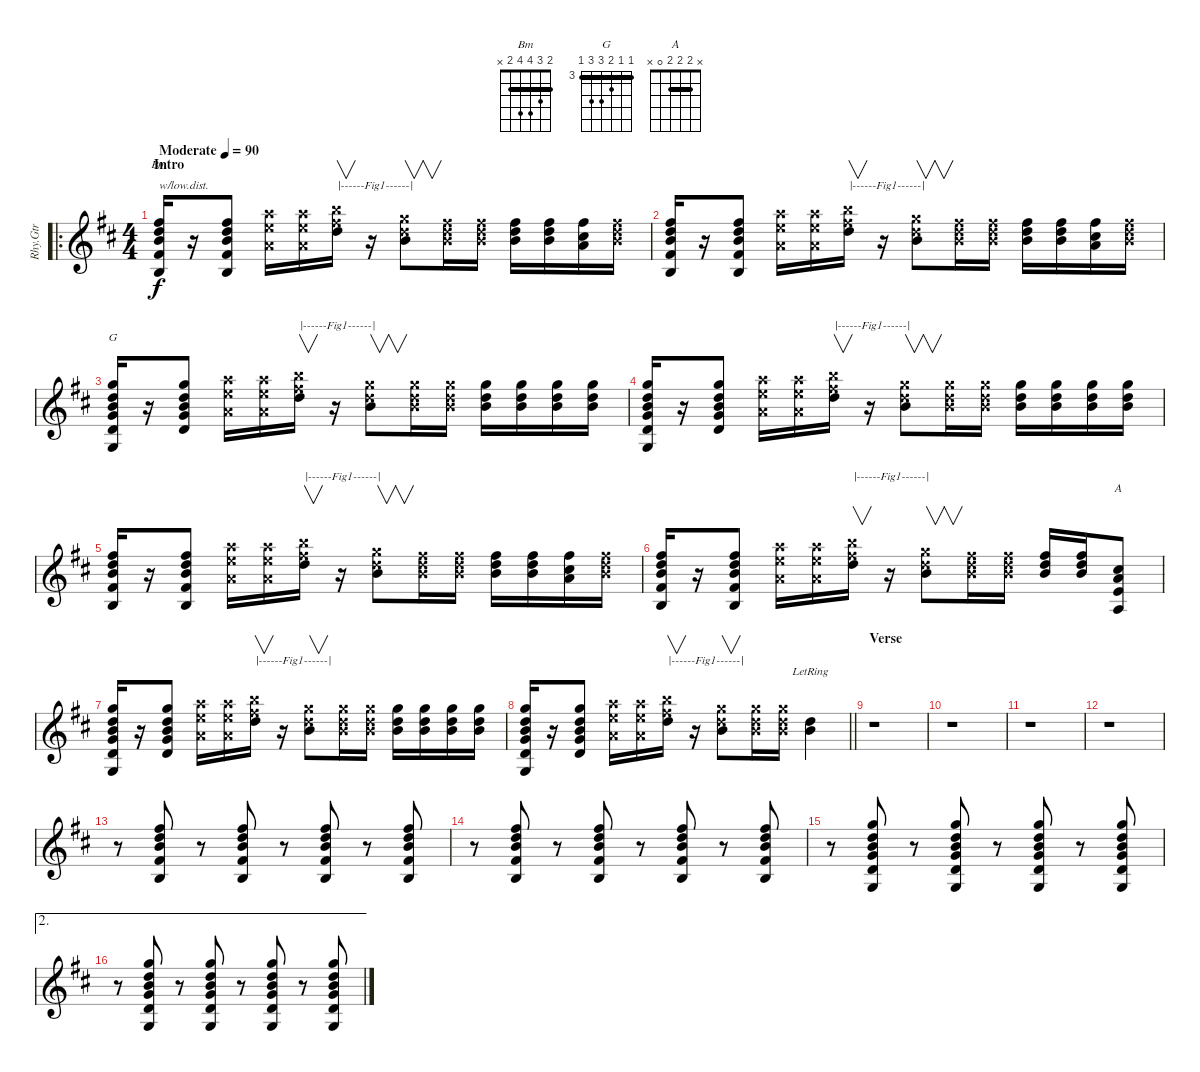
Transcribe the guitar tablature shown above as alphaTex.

\track ("Rhy.Gtr" "Rhy.Gtr") {instrument overdrivenguitar}
\staff {score}
\tuning (E4 B3 G3 D3 A2 E2) {hide}
\chord ("Bm" 2 3 4 4 2 x) {barre 2}
\chord ("G" 3 3 4 5 5 3) {firstfret 3 barre 3}
\chord ("A" x 2 2 2 0 x) {barre 2}
\ro
\ts (4 4)
\section ("" "Intro")
\tempo (90 "Moderate")
\clef g2
\ks bminor
(2.1 3.2 4.3 4.4 2.5).16{ch "Bm" txt "w/low.dist." dy f instrument overdrivenguitar} r.16 (2.1 3.2 4.3 4.4 2.5).8 (5.1{x} 5.2{x} 2.3{x}).16 (5.1{x} 5.2{x} 2.3{x}).16 (7.1{x} 7.2{x} 7.3).16{v txt "|------Fig1------|"} r.16 (3.1{x} 3.2{x} 4.3).8{v} (2.1{x} 3.2{x} 4.3{x}).16 (2.1{x} 3.2{x} 4.3{x}).16 (2.1 3.2 4.3).16 (2.1 3.2 4.3).16 (2.1 2.2 2.3).16 (2.1{x} 3.2{x} 4.3{x}).16 |
(2.1 3.2 4.3 4.4 2.5).16 r.16 (2.1 3.2 4.3 4.4 2.5).8 (5.1{x} 5.2{x} 2.3{x}).16 (5.1{x} 5.2{x} 2.3{x}).16 (7.1{x} 7.2{x} 7.3).16{v txt "|------Fig1------|"} r.16 (3.1{x} 3.2{x} 4.3).8{v} (2.1{x} 3.2{x} 4.3{x}).16 (2.1{x} 3.2{x} 4.3{x}).16 (2.1 3.2 4.3).16 (2.1 3.2 4.3).16 (2.1 2.2 2.3).16 (2.1{x} 3.2{x} 4.3{x}).16 |
(3.1 3.2 4.3 5.4 5.5 3.6).16{ch "G"} r.16 (3.1 3.2 4.3 5.4 5.5).8 (5.1{x} 5.2{x} 2.3{x}).16 (5.1{x} 5.2{x} 2.3{x}).16 (7.1{x} 7.2{x} 7.3).16{v txt "|------Fig1------|"} r.16 (3.1{x} 3.2{x} 4.3).8{v} (3.1{x} 3.2{x} 4.3{x}).16 (3.1{x} 3.2{x} 4.3{x}).16 (3.1 3.2 4.3).16 (3.1 3.2 4.3).16 (3.1 3.2 4.3).16 (3.1 3.2 4.3).16 |
(3.1 3.2 4.3 5.4 5.5 3.6).16 r.16 (3.1 3.2 4.3 5.4 5.5).8 (5.1{x} 5.2{x} 2.3{x}).16 (5.1{x} 5.2{x} 2.3{x}).16 (7.1{x} 7.2{x} 7.3).16{v txt "|------Fig1------|"} r.16 (3.1{x} 3.2{x} 4.3).8{v} (3.1{x} 3.2{x} 4.3{x}).16 (3.1{x} 3.2{x} 4.3{x}).16 (3.1 3.2 4.3).16 (3.1 3.2 4.3).16 (3.1 3.2 4.3).16 (3.1 3.2 4.3).16 |
(2.1 3.2 4.3 4.4 2.5).16 r.16 (2.1 3.2 4.3 4.4 2.5).8 (5.1{x} 5.2{x} 2.3{x}).16 (5.1{x} 5.2{x} 2.3{x}).16 (7.1{x} 7.2{x} 7.3).16{v txt "|------Fig1------|"} r.16 (3.1{x} 3.2{x} 4.3).8{v} (2.1{x} 3.2{x} 4.3{x}).16 (2.1{x} 3.2{x} 4.3{x}).16 (2.1 3.2 4.3).16 (2.1 3.2 4.3).16 (2.1 2.2 2.3).16 (2.1{x} 3.2{x} 4.3{x}).16 |
(2.1 3.2 4.3 4.4 2.5).16 r.16 (2.1 3.2 4.3 4.4 2.5).8 (5.1{x} 5.2{x} 2.3{x}).16 (5.1{x} 5.2{x} 2.3{x}).16 (7.1{x} 7.2{x} 7.3).16{v txt "|------Fig1------|"} r.16 (3.1{x} 3.2{x} 4.3).8{v} (2.1{x} 3.2{x} 4.3{x}).16 (2.1{x} 3.2{x} 4.3{x}).16 (2.1 3.2 4.3).16 (2.1 3.2 4.3).16 (2.2 2.3 2.4 0.5).8{ch "A"} |
(3.1 3.2 4.3 5.4 5.5 3.6).16 r.16 (3.1 3.2 4.3 5.4 5.5).8 (5.1{x} 5.2{x} 2.3{x}).16 (5.1{x} 5.2{x} 2.3{x}).16 (7.1{x} 7.2{x} 7.3).16{v txt "|------Fig1------|"} r.16 (3.1{x} 3.2{x} 4.3).8{v} (3.1{x} 3.2{x} 4.3{x}).16 (3.1{x} 3.2{x} 4.3{x}).16 (3.1 3.2 4.3).16 (3.1 3.2 4.3).16 (3.1 3.2 4.3).16 (3.1 3.2 4.3).16 |
\barLineRight lightlight
(3.1 3.2 4.3 5.4 5.5 3.6).16 r.16 (3.1 3.2 4.3 5.4 5.5).8 (5.1{x} 5.2{x} 2.3{x}).16 (5.1{x} 5.2{x} 2.3{x}).16 (7.1{x} 7.2{x} 7.3).16{v txt "|------Fig1------|"} r.16 (3.1{x} 3.2{x} 4.3).8{v} (3.1{x} 3.2{x} 4.3{x}).16 (3.1{x} 3.2{x} 4.3{x}).16 (3.2{lr} 4.3{lr}).4 |
\section ("" "Verse")
r.1 |
r.1 |
r.1 |
r.1 |
r.8 (2.1 3.2 4.3 4.4 2.5).8 r.8 (2.1 3.2 4.3 4.4 2.5).8 r.8 (2.1 3.2 4.3 4.4 2.5).8 r.8 (2.1 3.2 4.3 4.4 2.5).8 |
r.8 (2.1 3.2 4.3 4.4 2.5).8 r.8 (2.1 3.2 4.3 4.4 2.5).8 r.8 (2.1 3.2 4.3 4.4 2.5).8 r.8 (2.1 3.2 4.3 4.4 2.5).8 |
r.8 (3.1 3.2 4.3 5.4 5.5 3.6).8 r.8 (3.1 3.2 4.3 5.4 5.5 3.6).8 r.8 (3.1 3.2 4.3 5.4 5.5 3.6).8 r.8 (3.1 3.2 4.3 5.4 5.5 3.6).8 |
\ae 2
r.8 (3.1 3.2 4.3 5.4 5.5 3.6).8 r.8 (3.1 3.2 4.3 5.4 5.5 3.6).8 r.8 (3.1 3.2 4.3 5.4 5.5 3.6).8 r.8 (3.1 3.2 4.3 5.4 5.5 3.6).8
